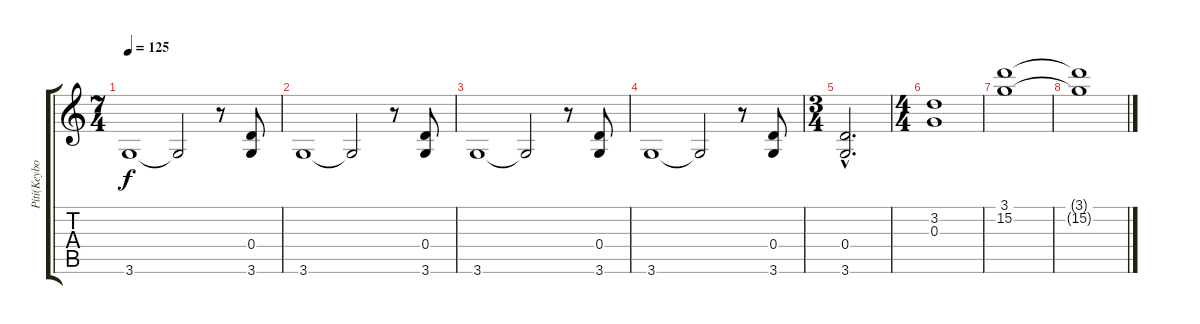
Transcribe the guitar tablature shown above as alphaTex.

\track ("Piti(Keyboard Fills)" "Piti(Keybo") {instrument contrabass}
\staff {score tabs}
\tuning (E4 B3 G3 D3 A2 E2) {hide}
\ts (7 4)
\tempo 125
\clef g2
\ks c
3.6.1{dy f} 3.6{t}.2 r.8 (0.4 3.6).8 |
3.6.1 3.6{t}.2 r.8 (0.4 3.6).8 |
3.6.1 3.6{t}.2 r.8 (0.4 3.6).8 |
3.6.1 3.6{t}.2 r.8 (0.4 3.6).8 |
\ts (3 4)
(0.4{hac} 3.6{hac}).2{d} |
\ts (4 4)
(3.2 0.3).1 |
(3.1 15.2).1 |
(3.1{t} 15.2{t}).1
